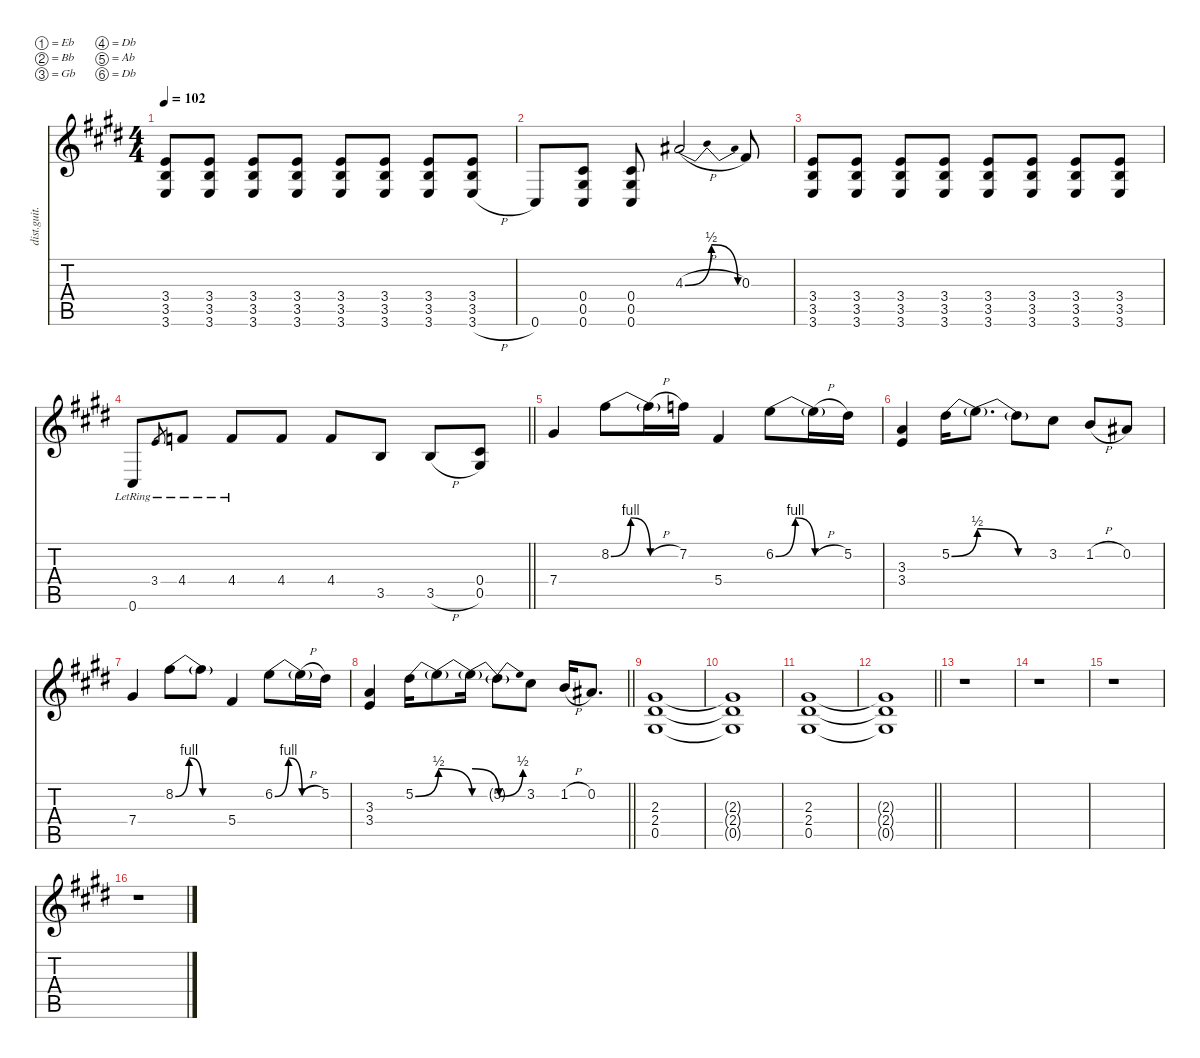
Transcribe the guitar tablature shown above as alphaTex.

\defaultSystemsLayout 4
\hideDynamics
\bracketExtendMode nobrackets
\otherSystemsTrackNameOrientation horizontal
\track ("Distortion" "dist.guit.") {instrument distortionguitar}
\staff {score tabs}
\tuning (Eb4 Bb3 Gb3 Db3 Ab2 Db2)
\ts (4 4)
\tempo 102
\clef g2
\ks c#minor
(3.4{acc forcenatural} 3.5{acc forcenatural} 3.6{acc forcenatural}).8{dy f beam Up} (3.4{acc forcenatural} 3.5{acc forcenatural} 3.6{acc forcenatural}).8{beam Up} (3.4{acc forcenatural} 3.5{acc forcenatural} 3.6{acc forcenatural}).8{beam Up} (3.4{acc forcenatural} 3.5{acc forcenatural} 3.6{acc forcenatural}).8{beam Up} (3.4{acc forcenatural} 3.5{acc forcenatural} 3.6{acc forcenatural}).8{beam Up} (3.4{acc forcenatural} 3.5{acc forcenatural} 3.6{acc forcenatural}).8{beam Up} (3.4{acc forcenatural} 3.5{acc forcenatural} 3.6{acc forcenatural}).8{beam Up} (3.4{acc forcenatural} 3.5{acc forcenatural} 3.6{h acc forcenatural}).8{beam Up} |
0.6{acc #}.8{beam Up} (0.4{acc #} 0.5{acc #} 0.6{acc #}).8{beam Up} (0.4{acc #} 0.5{acc #} 0.6{acc #}).8{beam Up} 4.3{be (bendrelease 0 0 15 2 45 2 60 0) h acc #}.2{beam Up} 0.3{acc #}.8{beam Up} |
(3.4{acc forcenatural} 3.5{acc forcenatural} 3.6{acc forcenatural}).8{beam Up} (3.4{acc forcenatural} 3.5{acc forcenatural} 3.6{acc forcenatural}).8{beam Up} (3.4{acc forcenatural} 3.5{acc forcenatural} 3.6{acc forcenatural}).8{beam Up} (3.4{acc forcenatural} 3.5{acc forcenatural} 3.6{acc forcenatural}).8{beam Up} (3.4{acc forcenatural} 3.5{acc forcenatural} 3.6{acc forcenatural}).8{beam Up} (3.4{acc forcenatural} 3.5{acc forcenatural} 3.6{acc forcenatural}).8{beam Up} (3.4{acc forcenatural} 3.5{acc forcenatural} 3.6{acc forcenatural}).8{beam Up} (3.4{acc forcenatural} 3.5{acc forcenatural} 3.6{acc forcenatural}).8{beam Up} |
\barLineRight lightlight
0.6{lr acc #}.8{beam Up} 3.4{lr acc forcenatural}.8{gr dy mf beam Up} 4.4{lr acc forcenatural}.8{dy f beam Up} 4.4{lr acc forcenatural}.8{beam Up} 4.4{acc forcenatural}.8{beam Up} 4.4{acc forcenatural}.8{beam Up} 3.5{acc forcenatural}.8{beam Up} 3.5{h acc forcenatural}.8{beam Up} (0.4{acc #} 0.5{acc #}).8{beam Up} |
7.4{acc #}.4{beam Up} 8.2{be (bendrelease 0 0 30 4 30 4 60 0) acc #}.8{beam Down} 8.2{be (hold 0 0 60 0) h t acc #}.16{beam Down} 7.2{acc forcenatural}.16{beam Down} 5.4{acc #}.4{beam Up} 6.2{be (bendrelease 0 0 30 4 30 4 60 0) acc forcenatural}.8{beam Down} 6.2{be (hold 0 0 60 0) h t acc forcenatural}.16{beam Down} 5.2{acc #}.16{beam Down} |
(3.3{acc forcenatural} 3.4{acc forcenatural}).4{beam Up} 5.2{be (bend 0 0 60 2) acc #}.16{beam Down} 5.2{be (release 0 2 60 0) t}.8{d beam Down} 5.2{be (hold 0 0 60 0) t acc #}.8{beam Down} 3.2{acc #}.8{beam Down} 1.2{h acc forcenatural}.8{beam Up} 0.2{acc #}.8{beam Up} |
7.4{acc #}.4{beam Up} 8.2{be (bendrelease 0 0 30 4 30 4 60 0) acc #}.8{beam Down} 8.2{be (hold 0 0 60 0) t acc #}.8{beam Down} 5.4{acc #}.4{beam Up} 6.2{be (bendrelease 0 0 30 4 30 4 60 0) acc forcenatural}.8{beam Down} 6.2{be (hold 0 0 60 0) h t acc forcenatural}.16{beam Down} 5.2{acc #}.16{beam Down} |
\barLineRight lightlight
(3.3{acc forcenatural} 3.4{acc forcenatural}).4{beam Up} 5.2{be (bend 0 0 60 2) acc #}.16{beam Down} 5.2{be (release 0 2 60 0) t}.8{beam Down} 5.2{be (release 0 2 60 0) t}.16{beam Down} 5.2{be (bend 0 0 60 2) t acc #}.8{beam Down} 3.2{acc #}.8{beam Down} 1.2{h acc forcenatural}.16{beam Up} 0.2{acc #}.8{d beam Up} |
(2.3{acc #} 2.4{acc #} 0.5{acc #}).1{beam Up} |
(2.3{t acc #} 2.4{t acc #} 0.5{t acc #}).1{beam Up} |
(2.3{acc #} 2.4{acc #} 0.5{acc #}).1{beam Up} |
\barLineRight lightlight
(2.3{t acc #} 2.4{t acc #} 0.5{t acc #}).1{beam Up} |
r.1{beam Down} |
r.1{beam Down} |
r.1{beam Down} |
r.1{beam Down}
